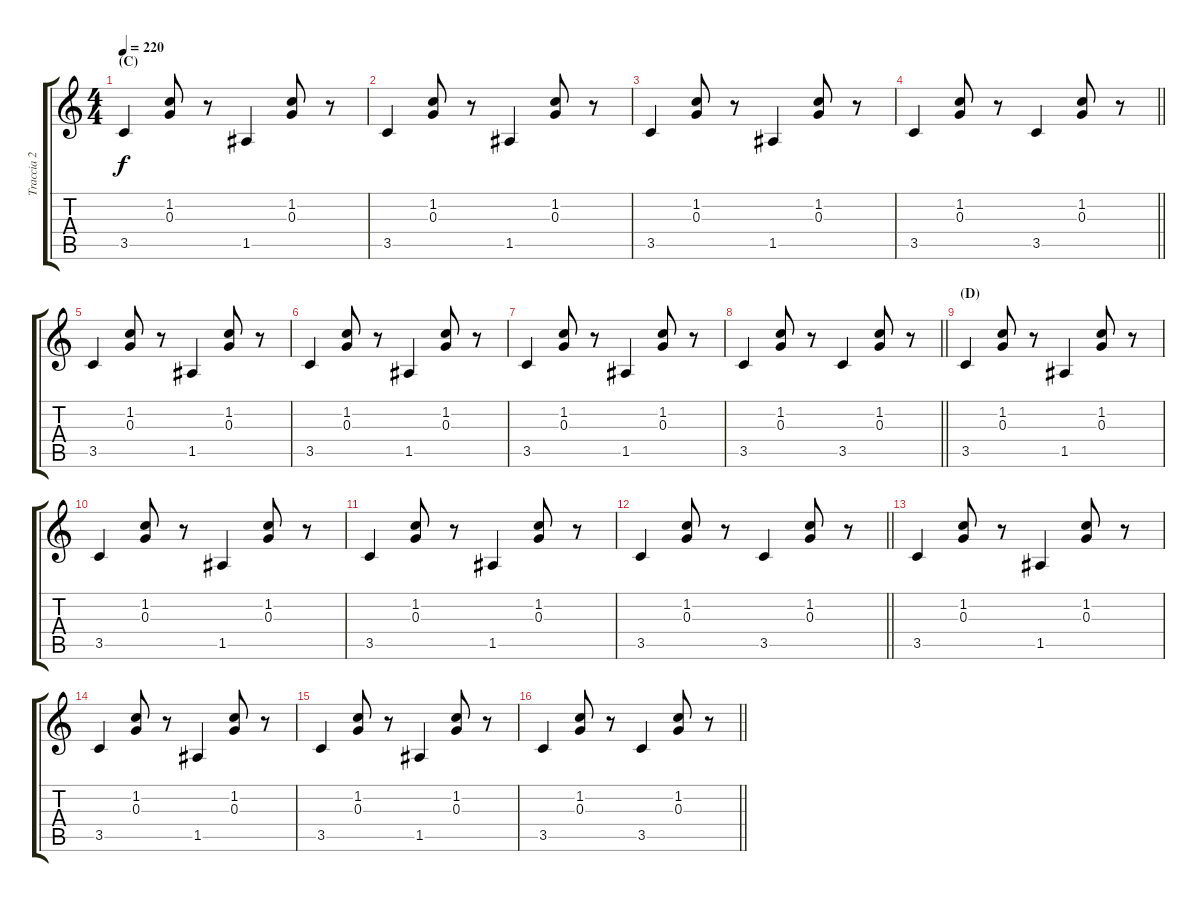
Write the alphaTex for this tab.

\track ("Traccia 2" "Traccia 2") {instrument overdrivenguitar}
\staff {score tabs}
\tuning (E4 B3 G3 D3 A2 E2) {hide}
\ts (4 4)
\section ("" "(C)")
\tempo 220
\clef g2
\ks c
3.5.4{dy f} (1.2 0.3).8 r.8 1.5.4 (1.2 0.3).8 r.8 |
3.5.4 (1.2 0.3).8 r.8 1.5.4 (1.2 0.3).8 r.8 |
3.5.4 (1.2 0.3).8 r.8 1.5.4 (1.2 0.3).8 r.8 |
\barLineRight lightlight
3.5.4 (1.2 0.3).8 r.8 3.5.4 (1.2 0.3).8 r.8 |
3.5.4 (1.2 0.3).8 r.8 1.5.4 (1.2 0.3).8 r.8 |
3.5.4 (1.2 0.3).8 r.8 1.5.4 (1.2 0.3).8 r.8 |
3.5.4 (1.2 0.3).8 r.8 1.5.4 (1.2 0.3).8 r.8 |
\barLineRight lightlight
3.5.4 (1.2 0.3).8 r.8 3.5.4 (1.2 0.3).8 r.8 |
\section ("" "(D)")
3.5.4 (1.2 0.3).8 r.8 1.5.4 (1.2 0.3).8 r.8 |
3.5.4 (1.2 0.3).8 r.8 1.5.4 (1.2 0.3).8 r.8 |
3.5.4 (1.2 0.3).8 r.8 1.5.4 (1.2 0.3).8 r.8 |
\barLineRight lightlight
3.5.4 (1.2 0.3).8 r.8 3.5.4 (1.2 0.3).8 r.8 |
3.5.4 (1.2 0.3).8 r.8 1.5.4 (1.2 0.3).8 r.8 |
3.5.4 (1.2 0.3).8 r.8 1.5.4 (1.2 0.3).8 r.8 |
3.5.4 (1.2 0.3).8 r.8 1.5.4 (1.2 0.3).8 r.8 |
\barLineRight lightlight
3.5.4 (1.2 0.3).8 r.8 3.5.4 (1.2 0.3).8 r.8
